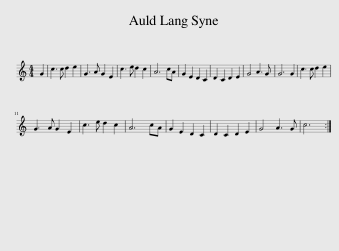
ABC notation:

X:1
L:1/8
M:4/4
I:linebreak $
K:C
V:1 treble
V:1
 G2 | c3 c d2 e2 | G3 A G2 E2 | c3 e d2 c2 | A6 cA | %5
 G2 E2 D2 C2 | D2 C2 D2 E2 | G4 A3 G | G6 G2 | c3 c d2 e2 |$ %10
 G3 A G2 E2 | c3 e d2 c2 | A6 cA | G2 E2 D2 C2 | D2 C2 D2 E2 | %15
 G4 A3 G | c6 :| %17
